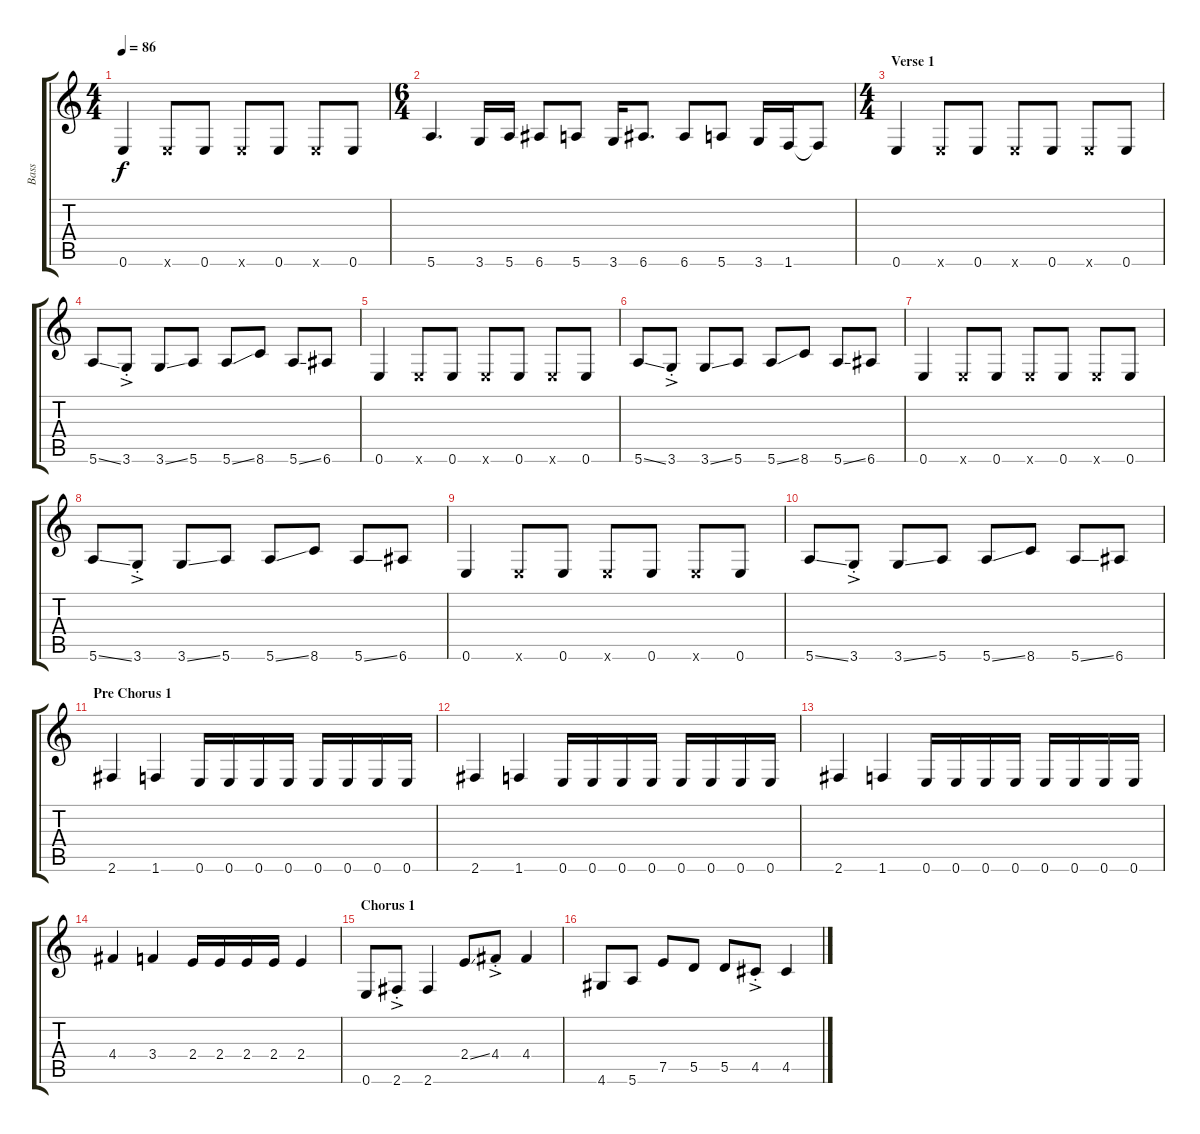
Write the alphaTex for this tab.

\track ("Bass" "Bass") {instrument distortionguitar}
\staff {score tabs}
\tuning (E4 B3 G3 D3 A2 E2) {hide}
\ts (4 4)
\tempo 86
\clef g2
\ks c
0.6.4{dy f} 0.6{x}.8 0.6.8 0.6{x}.8 0.6.8 0.6{x}.8 0.6.8 |
\ts (6 4)
5.6.4{d} 3.6.16 5.6.16 6.6.8 5.6.8 3.6.16 6.6.8{d} 6.6.8 5.6.8 3.6.16 1.6.16 1.6{t}.8 |
\ts (4 4)
\section ("" "Verse 1")
0.6.4 0.6{x}.8 0.6.8 0.6{x}.8 0.6.8 0.6{x}.8 0.6.8 |
5.6{ss}.8 3.6{ac st}.8 3.6{ss}.8 5.6.8 5.6{ss}.8 8.6.8 5.6{ss}.8 6.6.8 |
0.6.4 0.6{x}.8 0.6.8 0.6{x}.8 0.6.8 0.6{x}.8 0.6.8 |
5.6{ss}.8 3.6{ac st}.8 3.6{ss}.8 5.6.8 5.6{ss}.8 8.6.8 5.6{ss}.8 6.6.8 |
0.6.4 0.6{x}.8 0.6.8 0.6{x}.8 0.6.8 0.6{x}.8 0.6.8 |
5.6{ss}.8 3.6{ac st}.8 3.6{ss}.8 5.6.8 5.6{ss}.8 8.6.8 5.6{ss}.8 6.6.8 |
0.6.4 0.6{x}.8 0.6.8 0.6{x}.8 0.6.8 0.6{x}.8 0.6.8 |
5.6{ss}.8 3.6{ac st}.8 3.6{ss}.8 5.6.8 5.6{ss}.8 8.6.8 5.6{ss}.8 6.6.8 |
\section ("" "Pre Chorus 1")
2.6.4 1.6.4 0.6.16 0.6.16 0.6.16 0.6.16 0.6.16 0.6.16 0.6.16 0.6.16 |
2.6.4 1.6.4 0.6.16 0.6.16 0.6.16 0.6.16 0.6.16 0.6.16 0.6.16 0.6.16 |
2.6.4 1.6.4 0.6.16 0.6.16 0.6.16 0.6.16 0.6.16 0.6.16 0.6.16 0.6.16 |
4.4.4 3.4.4 2.4.16 2.4.16 2.4.16 2.4.16 2.4.4 |
\section ("" "Chorus 1")
0.6.8 2.6{ac st}.8 2.6.4 2.4{ss}.8 4.4{ac st}.8 4.4.4 |
4.6.8 5.6.8 7.5.8 5.5.8 5.5.8 4.5{ac st}.8 4.5.4
